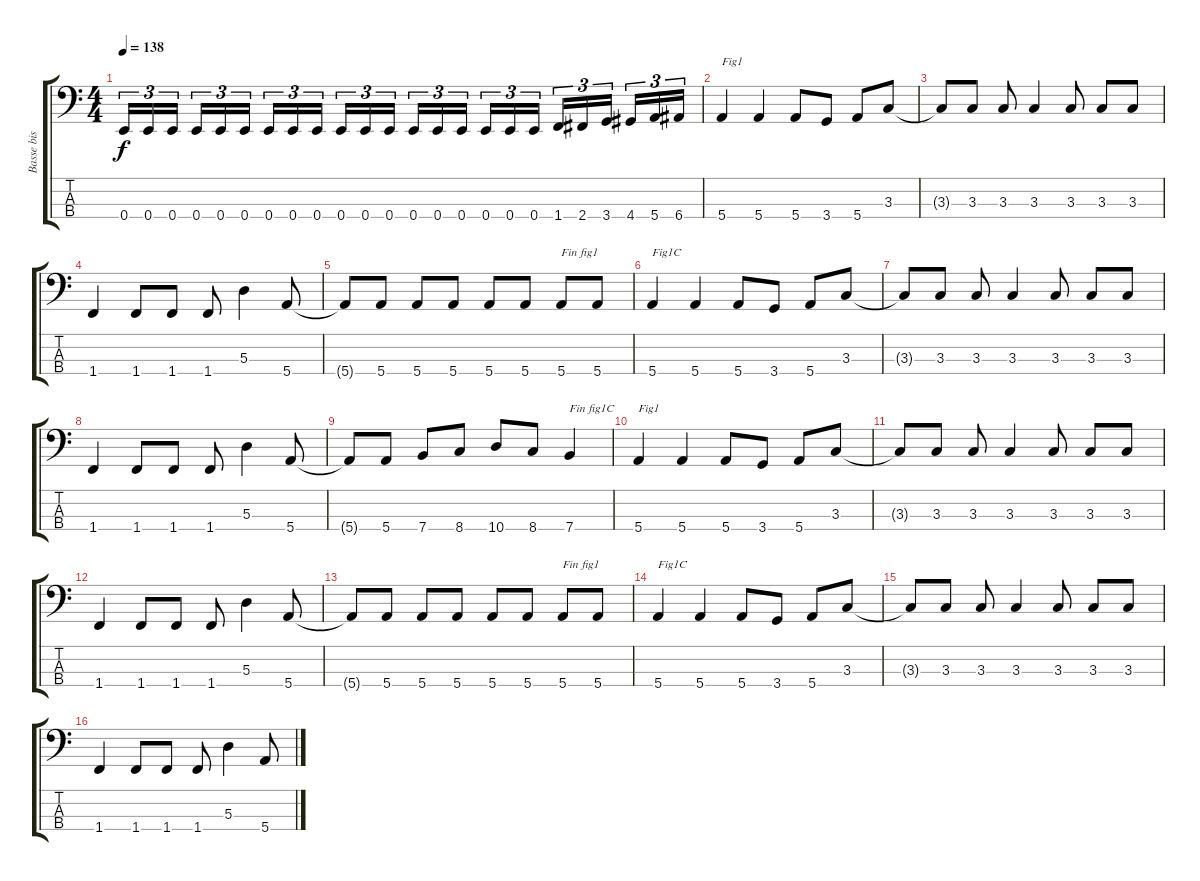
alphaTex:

\track ("Basse bis" "Basse bis") {instrument distortionguitar}
\staff {score tabs}
\tuning (G2 D2 A1 E1) {hide}
\ts (4 4)
\tempo 138
\clef f4
\ks c
0.4.16{tu (3 2) dy f} 0.4.16{tu (3 2)} 0.4.16{tu (3 2)} 0.4.16{tu (3 2)} 0.4.16{tu (3 2)} 0.4.16{tu (3 2)} 0.4.16{tu (3 2)} 0.4.16{tu (3 2)} 0.4.16{tu (3 2)} 0.4.16{tu (3 2)} 0.4.16{tu (3 2)} 0.4.16{tu (3 2)} 0.4.16{tu (3 2)} 0.4.16{tu (3 2)} 0.4.16{tu (3 2)} 0.4.16{tu (3 2)} 0.4.16{tu (3 2)} 0.4.16{tu (3 2)} 1.4.16{tu (3 2)} 2.4.16{tu (3 2)} 3.4.16{tu (3 2)} 4.4.16{tu (3 2)} 5.4.16{tu (3 2)} 6.4.16{tu (3 2)} |
5.4.4{txt "Fig1"} 5.4.4 5.4.8 3.4.8 5.4.8 3.3.8 |
3.3{t}.8 3.3.8 3.3.8 3.3.4 3.3.8 3.3.8 3.3.8 |
1.4.4 1.4.8 1.4.8 1.4.8 5.3.4 5.4.8 |
5.4{t}.8 5.4.8 5.4.8 5.4.8 5.4.8 5.4.8 5.4.8{txt "Fin fig1"} 5.4.8 |
5.4.4{txt "Fig1C"} 5.4.4 5.4.8 3.4.8 5.4.8 3.3.8 |
3.3{t}.8 3.3.8 3.3.8 3.3.4 3.3.8 3.3.8 3.3.8 |
1.4.4 1.4.8 1.4.8 1.4.8 5.3.4 5.4.8 |
5.4{t}.8 5.4.8 7.4.8 8.4.8 10.4.8 8.4.8 7.4.4{txt "Fin fig1C"} |
5.4.4{txt "Fig1"} 5.4.4 5.4.8 3.4.8 5.4.8 3.3.8 |
3.3{t}.8 3.3.8 3.3.8 3.3.4 3.3.8 3.3.8 3.3.8 |
1.4.4 1.4.8 1.4.8 1.4.8 5.3.4 5.4.8 |
5.4{t}.8 5.4.8 5.4.8 5.4.8 5.4.8 5.4.8 5.4.8{txt "Fin fig1"} 5.4.8 |
5.4.4{txt "Fig1C"} 5.4.4 5.4.8 3.4.8 5.4.8 3.3.8 |
3.3{t}.8 3.3.8 3.3.8 3.3.4 3.3.8 3.3.8 3.3.8 |
1.4.4 1.4.8 1.4.8 1.4.8 5.3.4 5.4.8
